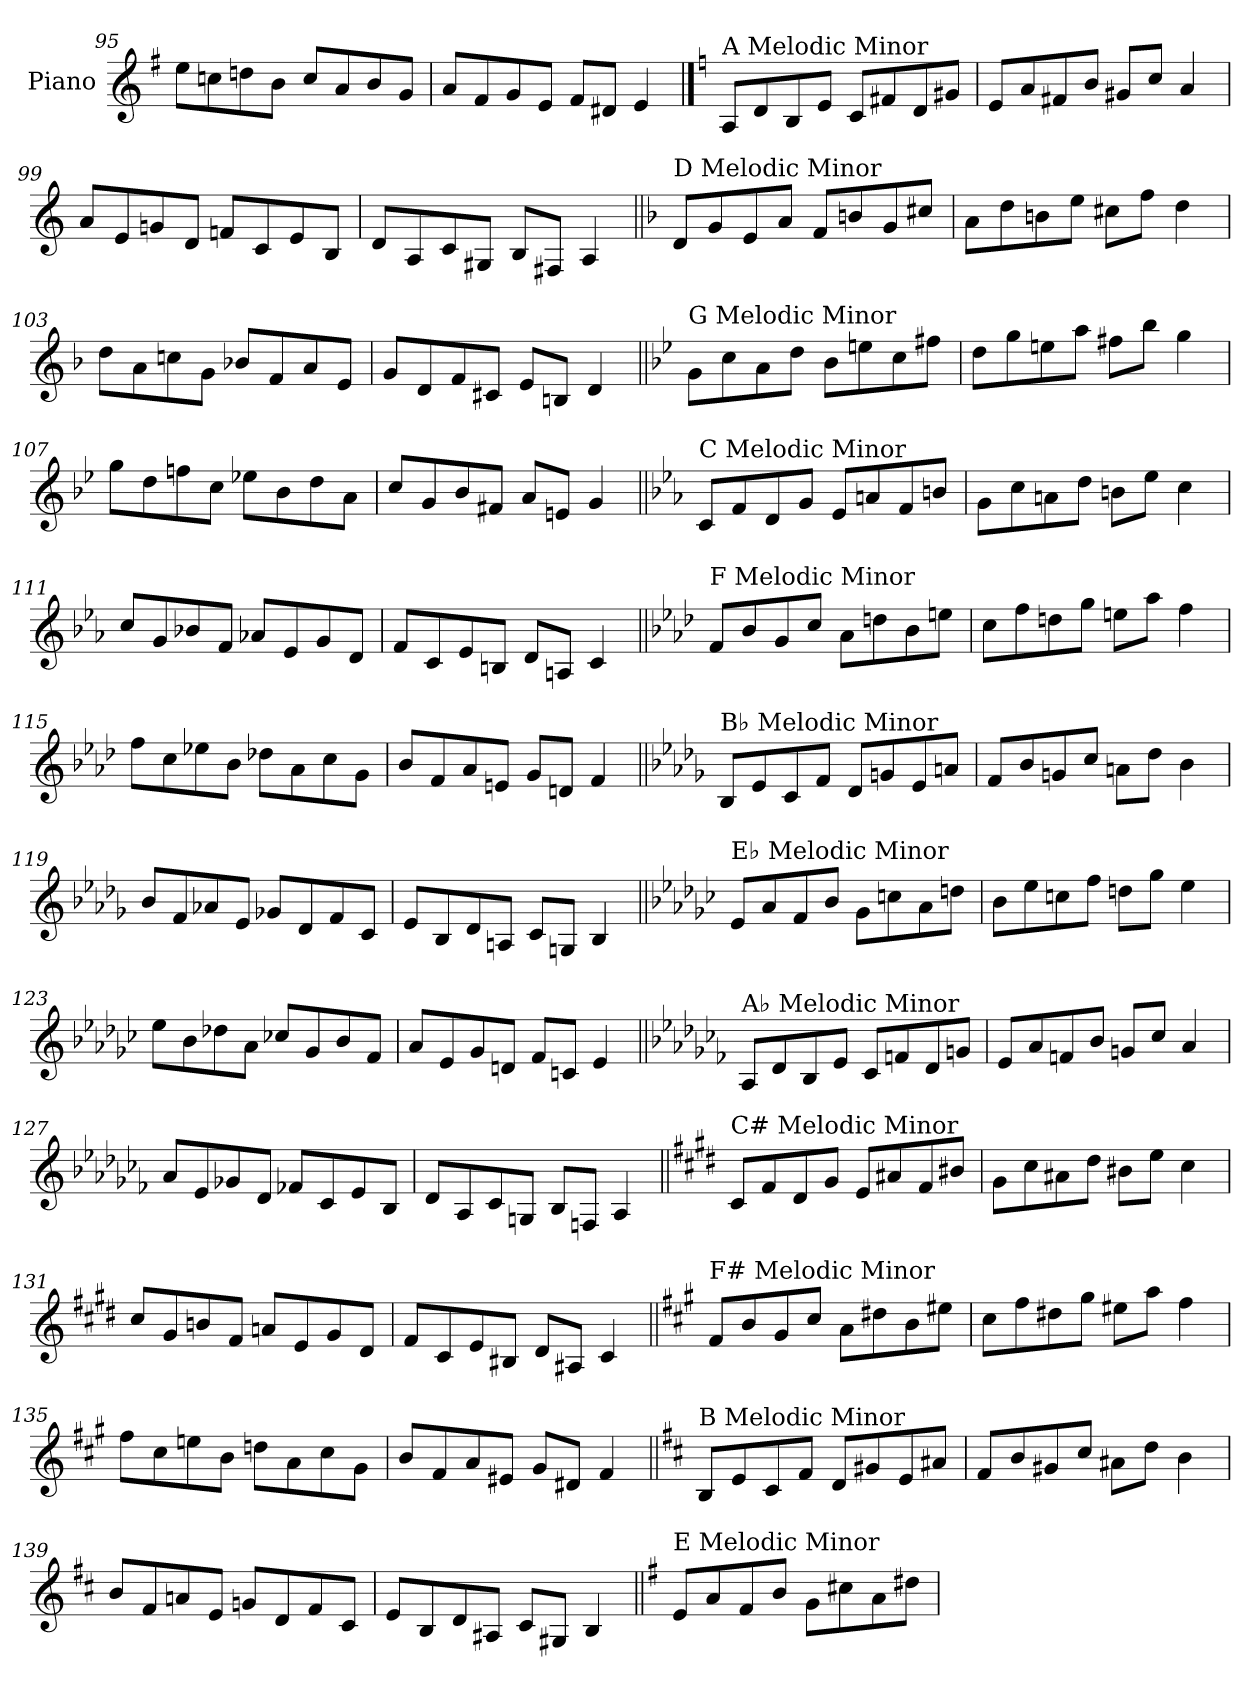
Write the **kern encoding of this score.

**kern
*part1
*staff1
*I"Piano
*I'Pno.
*clefG2
*k[f#]
=95
8ee\L
8ccn\
8ddn\
8b\J
8cc/L
8a/
8b/
8g/J
=96
8a/L
8f#/
8g/
8e/J
8f#/L
8d#X/J
4e/
!!LO:PB:g=z
==97
*k[]
!LO:TX:a:t=A Melodic Minor
8A/L
8d/
8B/
8e/J
8c/L
8f#X/
8d/
8g#X/J
=98
8e/L
8a/
8f#X/
8b/J
8g#X/L
8cc/J
4a/
=99
8a/L
8e/
8gn/
8d/J
8fn/L
8c/
8e/
8B/J
=100
8d/L
8A/
8c/
8G#X/J
8B/L
8F#X/J
4A/
!!LO:LB:g=z
=101||
*k[b-]
!LO:TX:a:t=D Melodic Minor
8d/L
8g/
8e/
8a/J
8f/L
8bn/
8g/
8cc#X/J
=102
8a\L
8dd\
8bn\
8ee\J
8cc#X\L
8ff\J
4dd\
=103
8dd\L
8a\
8ccn\
8g\J
8b-X/L
8f/
8a/
8e/J
=104
8g/L
8d/
8f/
8c#X/J
8e/L
8Bn/J
4d/
!!LO:LB:g=z
=105||
*k[b-e-]
!LO:TX:a:t=G Melodic Minor
8g\L
8cc\
8a\
8dd\J
8b-\L
8een\
8cc\
8ff#X\J
=106
8dd\L
8gg\
8een\
8aa\J
8ff#X\L
8bb-\J
4gg\
=107
8gg\L
8dd\
8ffn\
8cc\J
8ee-X\L
8b-\
8dd\
8a\J
=108
8cc/L
8g/
8b-/
8f#X/J
8a/L
8en/J
4g/
!!LO:LB:g=z
=109||
*k[b-e-a-]
!LO:TX:a:t=C Melodic Minor
8c/L
8f/
8d/
8g/J
8e-/L
8an/
8f/
8bn/J
=110
8g\L
8cc\
8an\
8dd\J
8bn\L
8ee-\J
4cc\
=111
8cc/L
8g/
8b-X/
8f/J
8a-X/L
8e-/
8g/
8d/J
=112
8f/L
8c/
8e-/
8Bn/J
8d/L
8An/J
4c/
!!LO:LB:g=z
=113||
*k[b-e-a-d-]
!LO:TX:a:t=F Melodic Minor
8f/L
8b-/
8g/
8cc/J
8a-\L
8ddn\
8b-\
8een\J
=114
8cc\L
8ff\
8ddn\
8gg\J
8een\L
8aa-\J
4ff\
=115
8ff\L
8cc\
8ee-X\
8b-\J
8dd-X\L
8a-\
8cc\
8g\J
=116
8b-/L
8f/
8a-/
8en/J
8g/L
8dn/J
4f/
!!LO:LB:g=z
=117||
*k[b-e-a-d-g-]
!LO:TX:a:t=B♭ Melodic Minor
8B-/L
8e-/
8c/
8f/J
8d-/L
8gn/
8e-/
8an/J
=118
8f/L
8b-/
8gn/
8cc/J
8an\L
8dd-\J
4b-\
=119
8b-/L
8f/
8a-X/
8e-/J
8g-X/L
8d-/
8f/
8c/J
=120
8e-/L
8B-/
8d-/
8An/J
8c/L
8Gn/J
4B-/
!!LO:LB:g=z
=121||
*k[b-e-a-d-g-c-]
!LO:TX:a:t=E♭ Melodic Minor
8e-/L
8a-/
8f/
8b-/J
8g-\L
8ccn\
8a-\
8ddn\J
=122
8b-\L
8ee-\
8ccn\
8ff\J
8ddn\L
8gg-\J
4ee-\
=123
8ee-\L
8b-\
8dd-X\
8a-\J
8cc-X/L
8g-/
8b-/
8f/J
=124
8a-/L
8e-/
8g-/
8dn/J
8f/L
8cn/J
4e-/
!!LO:LB:g=z
=125||
*k[b-e-a-d-g-c-f-]
!LO:TX:a:t=A♭ Melodic Minor
8A-/L
8d-/
8B-/
8e-/J
8c-/L
8fn/
8d-/
8gn/J
=126
8e-/L
8a-/
8fn/
8b-/J
8gn/L
8cc-/J
4a-/
=127
8a-/L
8e-/
8g-X/
8d-/J
8f-X/L
8c-/
8e-/
8B-/J
=128
8d-/L
8A-/
8c-/
8Gn/J
8B-/L
8Fn/J
4A-/
!!LO:LB:g=z
=129||
*k[f#c#g#d#]
!LO:TX:a:t=C# Melodic Minor
8c#/L
8f#/
8d#/
8g#/J
8e/L
8a#X/
8f#/
8b#X/J
=130
8g#\L
8cc#\
8a#X\
8dd#\J
8b#X\L
8ee\J
4cc#\
=131
8cc#/L
8g#/
8bn/
8f#/J
8an/L
8e/
8g#/
8d#/J
=132
8f#/L
8c#/
8e/
8B#X/J
8d#/L
8A#X/J
4c#/
!!LO:LB:g=z
=133||
*k[f#c#g#]
!LO:TX:a:t=F# Melodic Minor
8f#/L
8b/
8g#/
8cc#/J
8a\L
8dd#X\
8b\
8ee#X\J
=134
8cc#\L
8ff#\
8dd#X\
8gg#\J
8ee#X\L
8aa\J
4ff#\
=135
8ff#\L
8cc#\
8een\
8b\J
8ddn\L
8a\
8cc#\
8g#\J
=136
8b/L
8f#/
8a/
8e#X/J
8g#/L
8d#X/J
4f#/
!!LO:LB:g=z
=137||
*k[f#c#]
!LO:TX:a:t=B Melodic Minor
8B/L
8e/
8c#/
8f#/J
8d/L
8g#X/
8e/
8a#X/J
=138
8f#/L
8b/
8g#X/
8cc#/J
8a#X\L
8dd\J
4b\
=139
8b/L
8f#/
8an/
8e/J
8gn/L
8d/
8f#/
8c#/J
=140
8e/L
8B/
8d/
8A#X/J
8c#/L
8G#X/J
4B/
!!LO:LB:g=z
=141||
*k[f#]
!LO:TX:a:t=E Melodic Minor
8e/L
8a/
8f#/
8b/J
8g\L
8cc#X\
8a\
8dd#X\J
=
*-
